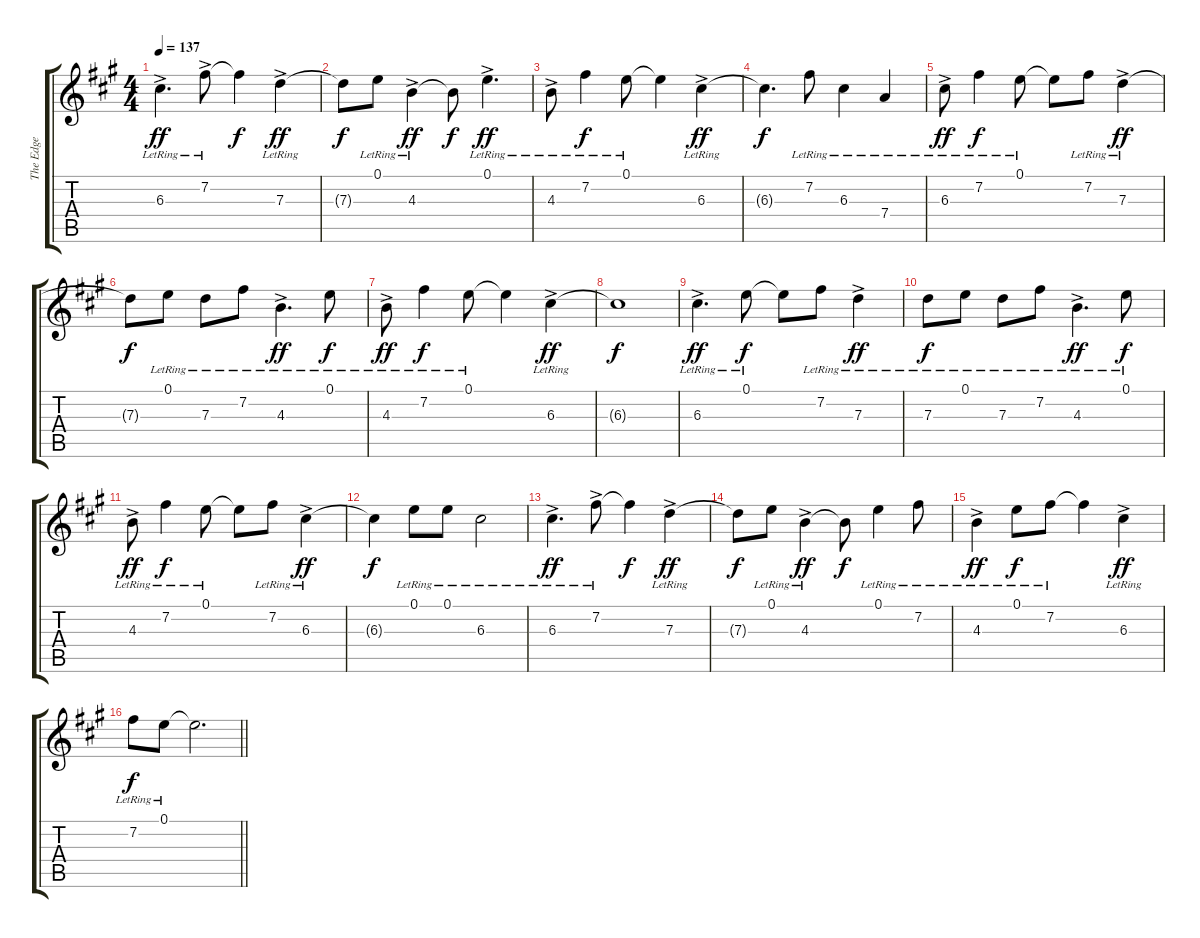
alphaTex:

\track ("The Edge" "The Edge") {instrument electricguitarjazz}
\staff {score tabs}
\tuning (E4 B3 G3 D3 A2 E2) {hide}
\ts (4 4)
\tempo 137
\clef g2
\ks a
6.3{ac lr}.4{d dy ff} 7.2{ac lr}.8 7.2{t}.4{dy f} 7.3{ac lr}.4{dy ff} |
7.3{t}.8{dy f} 0.1{lr}.8 4.3{ac lr}.4{dy ff} 4.3{t}.8{dy f} 0.1{ac lr}.4{d dy ff} |
4.3{ac lr}.8 7.2{lr}.4{dy f} 0.1{lr}.8 0.1{t}.4 6.3{ac lr}.4{dy ff} |
6.3{t}.4{d dy f} 7.2{lr}.8 6.3{lr}.4 7.4{lr}.4 |
6.3{ac lr}.8{dy ff} 7.2{lr}.4{dy f} 0.1{lr}.8 0.1{t}.8 7.2{lr}.8 7.3{ac lr}.4{dy ff} |
7.3{t}.8{dy f} 0.1{lr}.8 7.3{lr}.8 7.2{lr}.8 4.3{ac lr}.4{d dy ff} 0.1{lr}.8{dy f} |
4.3{ac lr}.8{dy ff} 7.2{lr}.4{dy f} 0.1{lr}.8 0.1{t}.4 6.3{ac lr}.4{dy ff} |
6.3{t}.1{dy f} |
6.3{ac lr}.4{d dy ff} 0.1{lr}.8{dy f} 0.1{t}.8 7.2{lr}.8 7.3{ac lr}.4{dy ff} |
7.3{lr}.8{dy f} 0.1{lr}.8 7.3{lr}.8 7.2{lr}.8 4.3{ac lr}.4{d dy ff} 0.1{lr}.8{dy f} |
4.3{ac lr}.8{dy ff} 7.2{lr}.4{dy f} 0.1{lr}.8 0.1{t}.8 7.2{lr}.8 6.3{ac lr}.4{dy ff} |
6.3{t}.4{dy f} 0.1{lr}.8 0.1{lr}.8 6.3{lr}.2 |
6.3{ac lr}.4{d dy ff} 7.2{ac lr}.8 7.2{t}.4{dy f} 7.3{ac lr}.4{dy ff} |
7.3{t}.8{dy f} 0.1{lr}.8 4.3{ac lr}.4{dy ff} 4.3{t}.8{dy f} 0.1{lr}.4 7.2{lr}.8 |
4.3{ac lr}.4{dy ff} 0.1{lr}.8{dy f} 7.2{lr}.8 7.2{t}.4 6.3{ac lr}.4{dy ff} |
\barLineRight lightlight
7.2{lr}.8{dy f} 0.1{lr}.8 0.1{t}.2{d}
